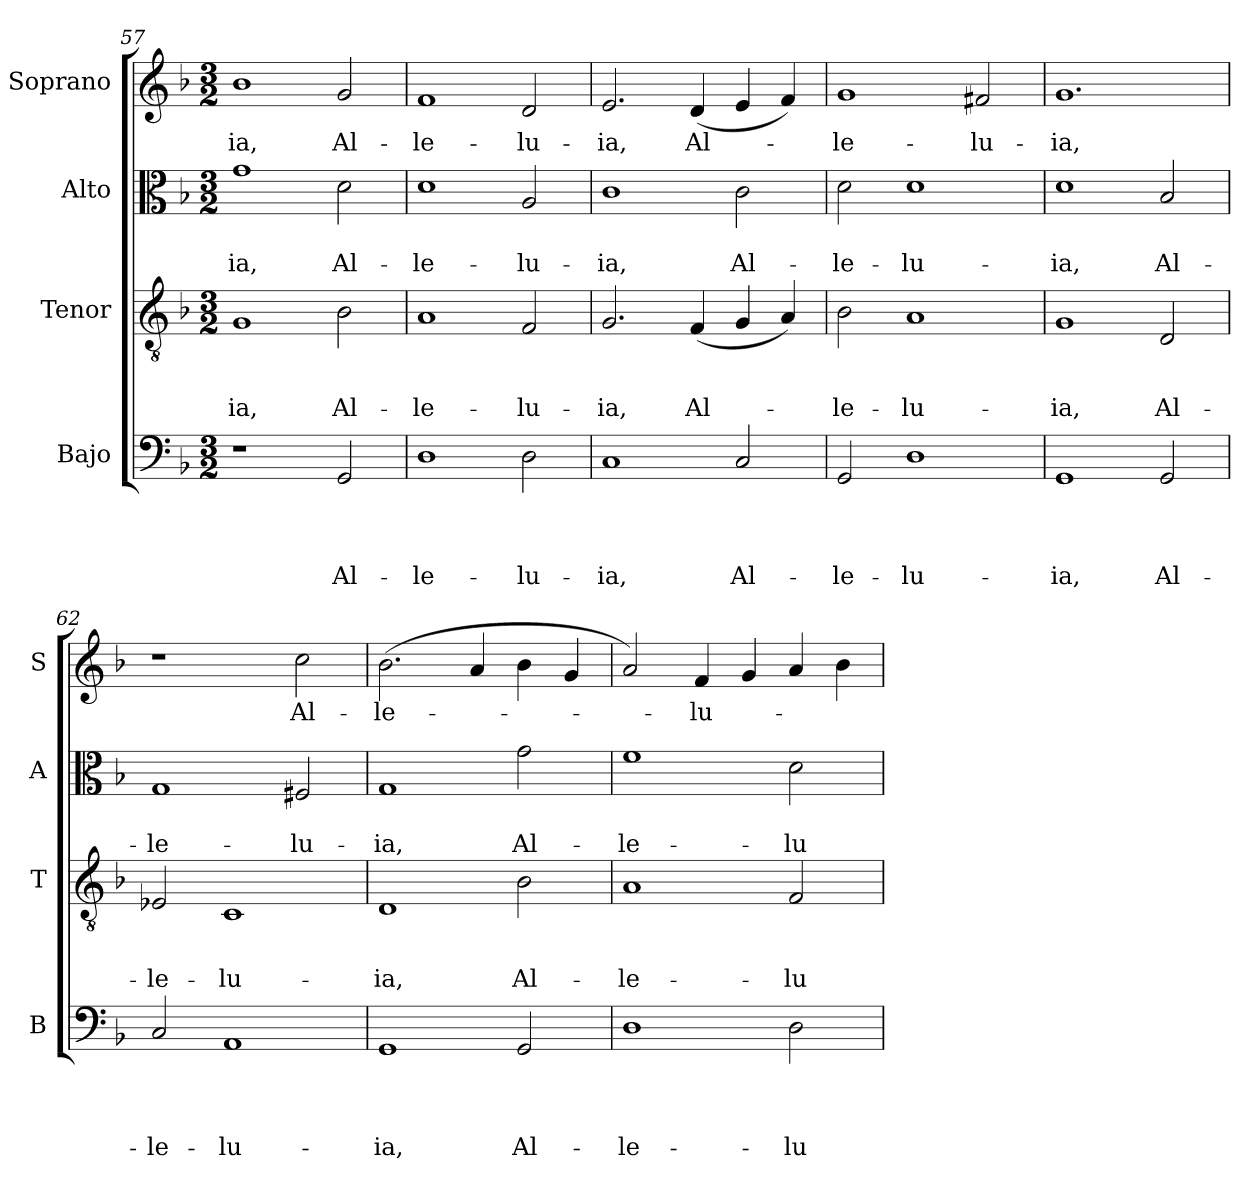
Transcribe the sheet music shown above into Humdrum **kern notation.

**kern	**text	**text	**text	**text	**kern	**text	**text	**text	**kern	**text	**text	**kern	**text
*part4	*part4	*part4	*part4	*part4	*part3	*part3	*part3	*part3	*part2	*part2	*part2	*part1	*part1
*staff4	*staff4	*staff4	*staff4	*staff4	*staff3	*staff3	*staff3	*staff3	*staff2	*staff2	*staff2	*staff1	*staff1
*I"Bajo	*	*	*	*	*I"Tenor	*	*	*	*I"Alto	*	*	*I"Soprano	*
*I'B	*	*	*	*	*I'T	*	*	*	*I'A	*	*	*I'S	*
!!LO:PB:g=z
*clefF4	*	*	*	*	*clefGv2	*	*	*	*clefC3	*	*	*clefG2	*
*k[b-]	*	*	*	*	*k[b-]	*	*	*	*k[b-]	*	*	*k[b-]	*
*d:	*	*	*	*	*d:	*	*	*	*d:	*	*	*d:	*
*M3/2	*	*	*	*	*M3/2	*	*	*	*M3/2	*	*	*M3/2	*
=57	=57	=57	=57	=57	=57	=57	=57	=57	=57	=57	=57	=57	=57
!	!	!	!	!	!	!	!	!LO:LY:b	!	!	!LO:LY:b	!	!LO:LY:b
1r	.	.	.	.	1G	.	.	-ia,	1g	.	-ia,	1b-	-ia,
!	!	!	!	!LO:LY:b	!	!	!	!LO:LY:b	!	!	!LO:LY:b	!	!LO:LY:b
2GG/	.	.	.	Al-	2B-\	.	.	Al-	2d\	.	Al-	2g/	Al-
=58	=58	=58	=58	=58	=58	=58	=58	=58	=58	=58	=58	=58	=58
!	!	!	!	!LO:LY:b	!	!	!	!LO:LY:b	!	!	!LO:LY:b	!	!LO:LY:b
1D	.	.	.	-le-	1A	.	.	-le-	1d	.	-le-	1f	-le-
!	!	!	!	!LO:LY:b	!	!	!	!LO:LY:b	!	!	!LO:LY:b	!	!LO:LY:b
2D\	.	.	.	-lu-	2F/	.	.	-lu-	2A/	.	-lu-	2d/	-lu-
=59	=59	=59	=59	=59	=59	=59	=59	=59	=59	=59	=59	=59	=59
!	!	!	!	!LO:LY:b	!	!	!	!LO:LY:b	!	!	!LO:LY:b	!	!LO:LY:b
1C	.	.	.	-ia,	2.G/	.	.	-ia,	1c	.	-ia,	2.e/	-ia,
!	!	!	!	!	!	!	!	!LO:LY:b	!	!	!	!	!LO:LY:b
.	.	.	.	.	(<4F/	.	.	Al-	.	.	.	(<4d/	Al-
!	!	!	!	!LO:LY:b	!	!	!	!	!	!	!LO:LY:b	!	!
2C/	.	.	.	Al-	4G/	.	.	.	2c\	.	Al-	4e/	.
.	.	.	.	.	4A/)	.	.	.	.	.	.	4f/)	.
=60	=60	=60	=60	=60	=60	=60	=60	=60	=60	=60	=60	=60	=60
!	!	!	!	!LO:LY:b	!	!	!	!LO:LY:b	!	!	!LO:LY:b	!	!LO:LY:b
2GG/	.	.	.	-le-	2B-\	.	.	-le-	2d\	.	-le-	1g	-le-
!	!	!	!	!LO:LY:b	!	!	!	!LO:LY:b	!	!	!LO:LY:b	!	!
1D	.	.	.	-lu-	1A	.	.	-lu-	1d	.	-lu-	.	.
!	!	!	!	!	!	!	!	!	!	!	!	!	!LO:LY:b
.	.	.	.	.	.	.	.	.	.	.	.	2f#X/	-lu-
=61	=61	=61	=61	=61	=61	=61	=61	=61	=61	=61	=61	=61	=61
!	!	!	!	!LO:LY:b	!	!	!	!LO:LY:b	!	!	!LO:LY:b	!	!LO:LY:b
1GG	.	.	.	-ia,	1G	.	.	-ia,	1d	.	-ia,	1.g	-ia,
!	!	!	!	!LO:LY:b	!	!	!	!LO:LY:b	!	!	!LO:LY:b	!	!
2GG/	.	.	.	Al-	2D/	.	.	Al-	2B-/	.	Al-	.	.
=62	=62	=62	=62	=62	=62	=62	=62	=62	=62	=62	=62	=62	=62
!	!	!	!	!LO:LY:b	!	!	!	!LO:LY:b	!	!	!LO:LY:b	!	!
2C/	.	.	.	-le-	2E-X/	.	.	-le-	1G	.	-le-	1r	.
!	!	!	!	!LO:LY:b	!	!	!	!LO:LY:b	!	!	!	!	!
1AA	.	.	.	-lu-	1C	.	.	-lu-	.	.	.	.	.
!	!	!	!	!	!	!	!	!	!	!	!LO:LY:b	!	!LO:LY:b
.	.	.	.	.	.	.	.	.	2F#X/	.	-lu-	2cc\	Al-
=63	=63	=63	=63	=63	=63	=63	=63	=63	=63	=63	=63	=63	=63
!	!	!	!	!LO:LY:b	!	!	!	!LO:LY:b	!	!	!LO:LY:b	!	!LO:LY:b
1GG	.	.	.	-ia,	1D	.	.	-ia,	1G	.	-ia,	(>2.b-\	-le-
.	.	.	.	.	.	.	.	.	.	.	.	4a/	.
!	!	!	!	!LO:LY:b	!	!	!	!LO:LY:b	!	!	!LO:LY:b	!	!
2GG/	.	.	.	Al-	2B-\	.	.	Al-	2g\	.	Al-	4b-\	.
.	.	.	.	.	.	.	.	.	.	.	.	4g/	.
!!LO:LB:g=z
=64	=64	=64	=64	=64	=64	=64	=64	=64	=64	=64	=64	=64	=64
!	!	!	!	!LO:LY:b	!	!	!	!LO:LY:b	!	!	!LO:LY:b	!	!
1D	.	.	.	-le-	1A	.	.	-le-	1f	.	-le-	2a/)	.
!	!	!	!	!	!	!	!	!	!	!	!	!	!LO:LY:b
.	.	.	.	.	.	.	.	.	.	.	.	4f/	-lu-
.	.	.	.	.	.	.	.	.	.	.	.	4g/	.
!	!	!	!	!LO:LY:b	!	!	!	!LO:LY:b	!	!	!LO:LY:b	!	!
2D\	.	.	.	-lu-	2F/	.	.	-lu-	2d\	.	-lu-	4a/	.
.	.	.	.	.	.	.	.	.	.	.	.	4b-\	.
=	=	=	=	=	=	=	=	=	=	=	=	=	=
*-	*-	*-	*-	*-	*-	*-	*-	*-	*-	*-	*-	*-	*-
